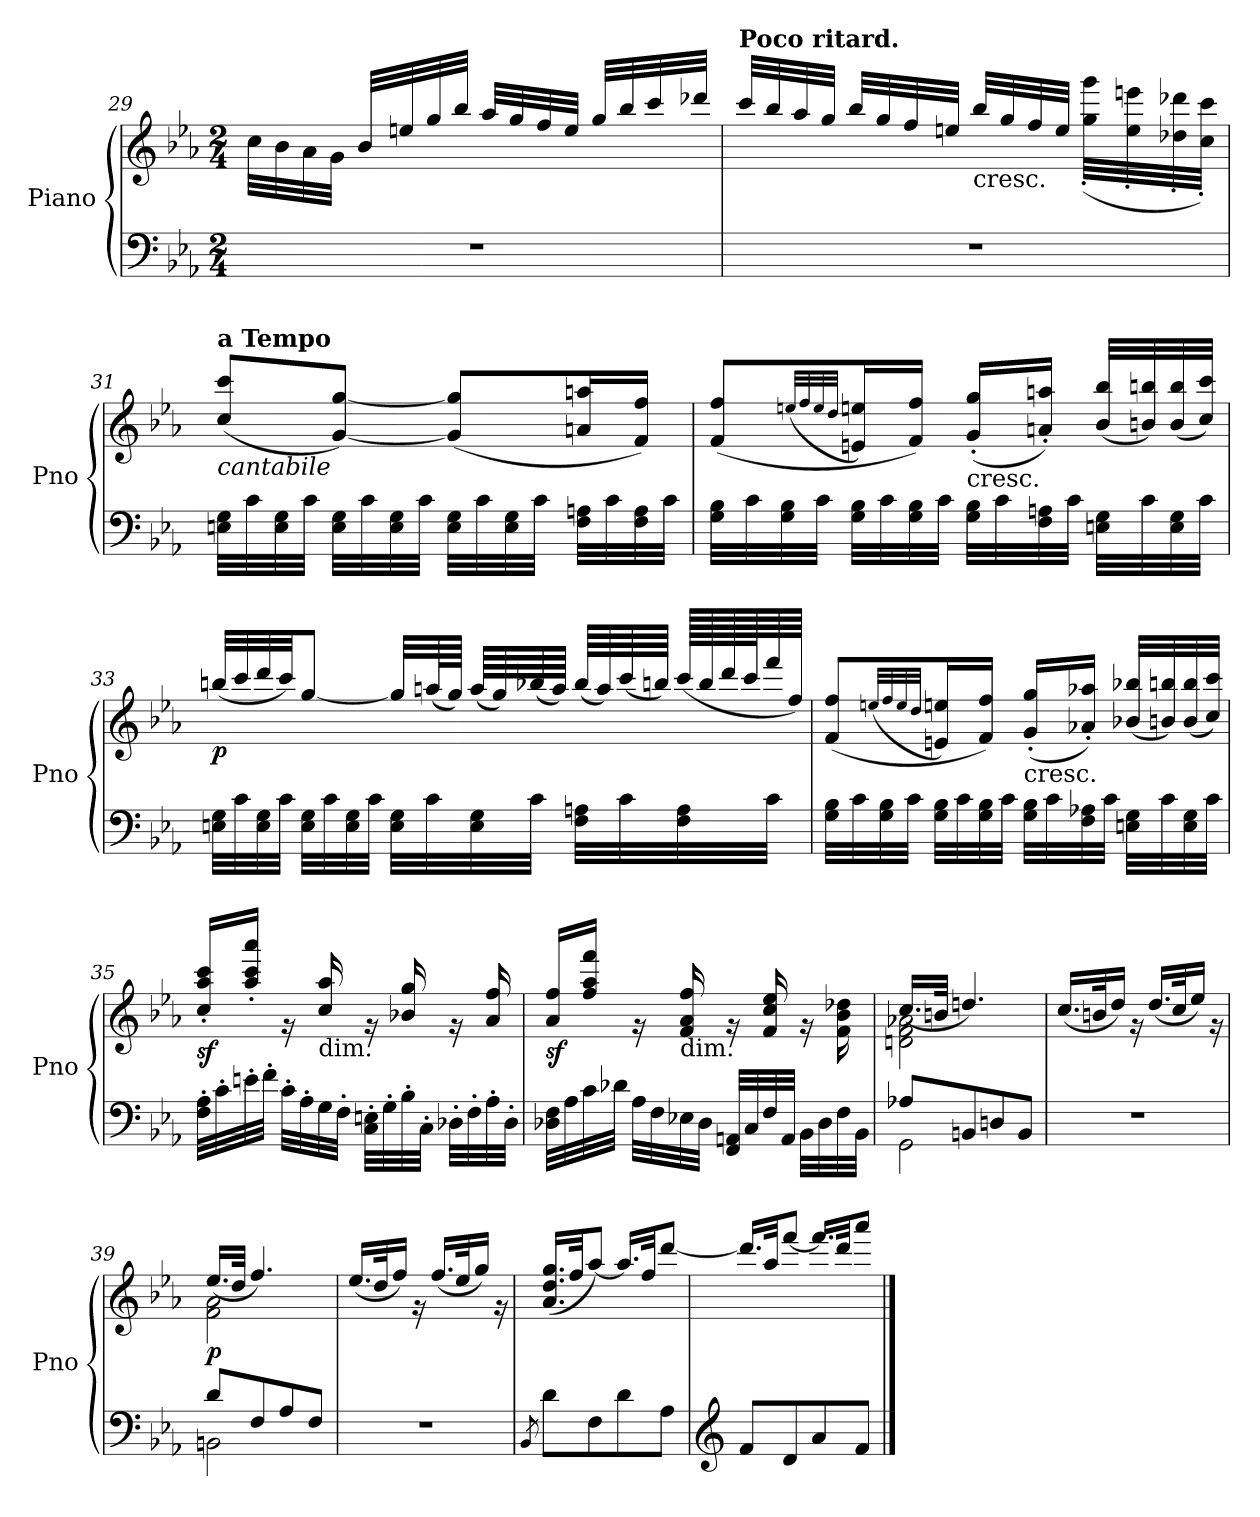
**kern	**kern	**dynam
*part1	*part1	*part1
*staff2	*staff1	*staff1/2
*I"Piano	*	*
*I'Pno	*	*
!!LO:LB:g=z
*clefF4	*clefG2	*
*k[b-e-a-]	*k[b-e-a-]	*
*c:	*c:	*
*M2/4	*M2/4	*
=29	=29	=29
*	*^	*
2r	2ryy	32cc\LLL	.
.	.	32b-\	.
.	.	32a-\	.
.	.	32g\JJJ	.
.	.	32b-/LLL	.
.	.	32een/	.
.	.	32gg/	.
.	.	32bb-/JJJ	.
.	.	32aa-/LLL	.
.	.	32gg/	.
.	.	32ff/	.
.	.	32ee/JJJ	.
.	.	32gg/LLL	.
.	.	32bb-/	.
.	.	32ccc/	.
.	.	32ddd-X/JJJ	.
=30	=30	=30	=30
!	!LO:TX:a:B:t=Poco ritard.	!	!
2r	2ryy	32ccc/LLL	.
.	.	32bb-/	.
.	.	32aa-/	.
.	.	32gg/JJJ	.
.	.	32bb-/LLL	.
.	.	32gg/	.
.	.	32ff/	.
.	.	32een/JJJ	.
!	!	!LO:TX:b:t=cresc.	!
.	.	32bb-/LLL	.
.	.	32gg/	.
.	.	32ff/	.
.	.	32ee/JJJ	.
.	.	(<32gg\' 32ggg\'LLL	.
.	.	32ee\' 32eeen\'	.
.	.	32dd-X\' 32ddd-X\'	.
.	.	32cc\' 32ccc\'JJJ)	.
!!LO:PB:g=z	!!
=31	=31	=31	=31
!	!LO:TX:a:B:t=a Tempo	!	!
!	!LO:TX:b:i:t=cantabile	!	!
32En\ 32G\LLL	2ryy	(>8cc/ 8ccc/L	.
32c\	.	.	.
32E\ 32G\	.	.	.
32c\JJJ	.	.	.
32E\ 32G\LLL	.	[8g/ [8gg/J)	.
32c\	.	.	.
32E\ 32G\	.	.	.
32c\JJJ	.	.	.
32E\ 32G\LLL	.	(>8g/] 8gg/]L	.
32c\	.	.	.
32E\ 32G\	.	.	.
32c\JJJ	.	.	.
32F\ 32An\LLL	.	16an/ 16aan/L	.
32c\	.	.	.
32F\ 32A\	.	16f/ 16ff/JJ)	.
32c\JJJ	.	.	.
=32	=32	=32	=32
32G\ 32B-\LLL	2ryy	(>8f/ 8ff/L	.
32c\	.	.	.
32G\ 32B-\	.	.	.
32c\JJJ	.	.	.
.	.	(<32qeen/LLL	.
.	.	32qff/	.
.	.	32qee/	.
.	.	32qdd/JJJ	.
32G\ 32B-\LLL	.	16en/ 16ee/L)	.
32c\	.	.	.
32G\ 32B-\	.	16f/ 16ff/JJ)	.
32c\JJJ	.	.	.
!	!	!LO:TX:b:t=cresc.	!
32G\ 32B-\LLL	.	(>16g/' 16gg/'LL	.
32c\	.	.	.
32F\ 32An\	.	16an/' 16aan/'JJ)	.
32c\JJJ	.	.	.
32En\ 32G\LLL	.	(>32b-/ 32bb-/LLL	.
32c\	.	32bn/ 32bbn/)	.
32E\ 32G\	.	(>32b/ 32bb/	.
32c\JJJ	.	32cc/ 32ccc/JJJ)	.
!!LO:LB:g=z	!!
=33	=33	=33	=33
!	!	!	!LO:DY:b
32En\ 32G\LLL	2ryy	(>32bbn/LLL	p
32c\	.	32ccc/	.
32E\ 32G\	.	32ddd/	.
32c\JJJ	.	32ccc/JJ)	.
32E\ 32G\LLL	.	[8gg/J	.
32c\	.	.	.
32E\ 32G\	.	.	.
32c\JJJ	.	.	.
32E\ 32G\LLL	.	32gg/LLL]	.
32c\	.	(>64aan/L	.
.	.	64gg/JJJJ)	.
32E\ 32G\	.	(>64aa/LLLL	.
.	.	64gg/)	.
32c\JJJ	.	(>64bb-X/	.
.	.	64aa/JJJJ)	.
32F\ 32An\LLL	.	(>64bb-/LLLL	.
.	.	64aa/)	.
32c\	.	(>64ccc/	.
.	.	64bbn/JJJJ)	.
32F\ 32A\	.	(>128ccc/LLLLL	.
.	.	128bb/	.
.	.	128ddd/	.
.	.	128ccc/J	.
32c\JJJ	.	64fff/	.
.	.	64ff/JJJJ)	.
!!LO:LB:g=z	!!
=34	=34	=34	=34
32G\ 32B-\LLL	2ryy	(>8f/ 8ff/L	.
32c\	.	.	.
32G\ 32B-\	.	.	.
32c\JJJ	.	.	.
.	.	(>32qeen/LLL	.
.	.	32qff/	.
.	.	32qee/	.
.	.	32qdd/JJJ	.
32G\ 32B-\LLL	.	16en/ 16ee/L)	.
32c\	.	.	.
32G\ 32B-\	.	16f/ 16ff/JJ)	.
32c\JJJ	.	.	.
!	!	!LO:TX:b:t=cresc.	!
32G\ 32B-\LLL	.	(>16g/' 16gg/'LL	.
32c\	.	.	.
32F\ 32A-X\	.	16a-X/' 16aa-X/'JJ)	.
32c\JJJ	.	.	.
32En\ 32G\LLL	.	(>32b-X/ 32bb-X/LLL	.
32c\	.	32bn/ 32bbn/)	.
32E\ 32G\	.	(>32b/ 32bb/	.
32c\JJJ	.	32cc/ 32ccc/JJJ)	.
=35	=35	=35	=35
!	!	!	!LO:DY:b
32F\' 32A-\'LLL	2ryy	16cc/' 16aa-/' 16ccc/'LL	sf
32c'\	.	.	.
32en'\	.	16aa-/' 16ccc/' 16aaa-/'JJ	.
32f'\JJJ	.	.	.
32c'\LLL	.	16r	.
32A-'\	.	.	.
!	!	!LO:TX:b:t=dim.	!
32G\	.	16cc/ 16aa-/	.
32F'\JJJ	.	.	.
32C\' 32En\'LLL	.	16r	.
32G'\	.	.	.
32B-'\	.	16b-X/ 16gg/	.
32C'\JJJ	.	.	.
32D-X'\LLL	.	16r	.
32F'\	.	.	.
32A-'\	.	16a-/ 16ff/	.
32D-'\JJJ	.	.	.
!!LO:LB:g=z	!!
=36	=36	=36	=36
!	!	!	!LO:DY:b
32D-X\ 32F\LLL	2ryy	16a-/ 16ff/LL	sf
32A-\	.	.	.
32c\	.	16ff/ 16aa-/ 16fff/JJ	.
32d-X\JJJ	.	.	.
32A-\LLL	.	16r	.
32F\	.	.	.
!	!	!LO:TX:b:t=dim.	!
32E-X\	.	16f/ 16a-/ 16ff/	.
32D-\JJJ	.	.	.
32FF/ 32AAn/LLL	.	16r	.
32C/	.	.	.
32F/	.	16f/ 16cc/ 16ee-/	.
32AA/JJJ	.	.	.
32BB-\LLL	.	16r	.
32D-\	.	.	.
32F\	.	16f\ 16b-\ 16dd-X\	.
32BB-\JJJ	.	.	.
=37	=37	=37	=37
*^	*	*^	*
8A-X/L	2GG\	2ryy	(>16.cc/LL	2dn\ 2f\ 2a-X\	.
.	.	.	32bn/JJk	.	.
8BBn/	.	.	4.ddn/)	.	.
8Dn/	.	.	.	.	.
8BB/J	.	.	.	.	.
*v	*v	*	*	*	*
*	*	*v	*v	*
=38	=38	=38	=38
2r	2ryy	(>16.cc/LL	.
.	.	32bn/K	.
.	.	16dd/JJ)	.
.	.	16r	.
.	.	(>16.dd/LL	.
.	.	32cc/K	.
.	.	16ee-/JJ)	.
.	.	16r	.
=39	=39	=39	=39
*^	*	*^	*
!	!	!	!	!	!LO:DY:b
8d/L	2BBn\	2ryy	(>16.ee-/LL	2f\ 2a-\	p
.	.	.	32dd/JJk	.	.
8F/	.	.	4.ff/)	.	.
8A-/	.	.	.	.	.
8F/J	.	.	.	.	.
*v	*v	*	*	*	*
*	*	*v	*v	*
!!LO:LB:g=z
=40	=40	=40	=40
2r	2ryy	(>16.ee-/LL	.
.	.	32dd/K	.
.	.	16ff/JJ)	.
.	.	16r	.
.	.	(>16.ff/LL	.
.	.	32ee-/K	.
.	.	16gg/JJ)	.
.	.	16r	.
=41	=41	=41	=41
8qBB-/	.	.	.
8d\L	2ryy	(>16.a-/ 16.dd/ 16.gg/LL	.
.	.	32ff/JK	.
8F\	.	[8aa-/J)	.
8d\	.	16.aa-/LL]	.
.	.	32ff/JK	.
8A-\J	.	[8ddd/J	.
=42	=42	=42	=42
*clefG2	*	*	*
8f/L	2ryy	16.ddd/LL]	.
.	.	32aa-/JK	.
8d/	.	[8fff/J	.
8a-/	.	16.fff/LL]	.
.	.	32ddd/JK	.
8f/J	.	8aaa-/J	.
!	!	!LO:TX:b:i:t=attacca	!
*	*v	*v	*
==	==	==
*-	*-	*-
